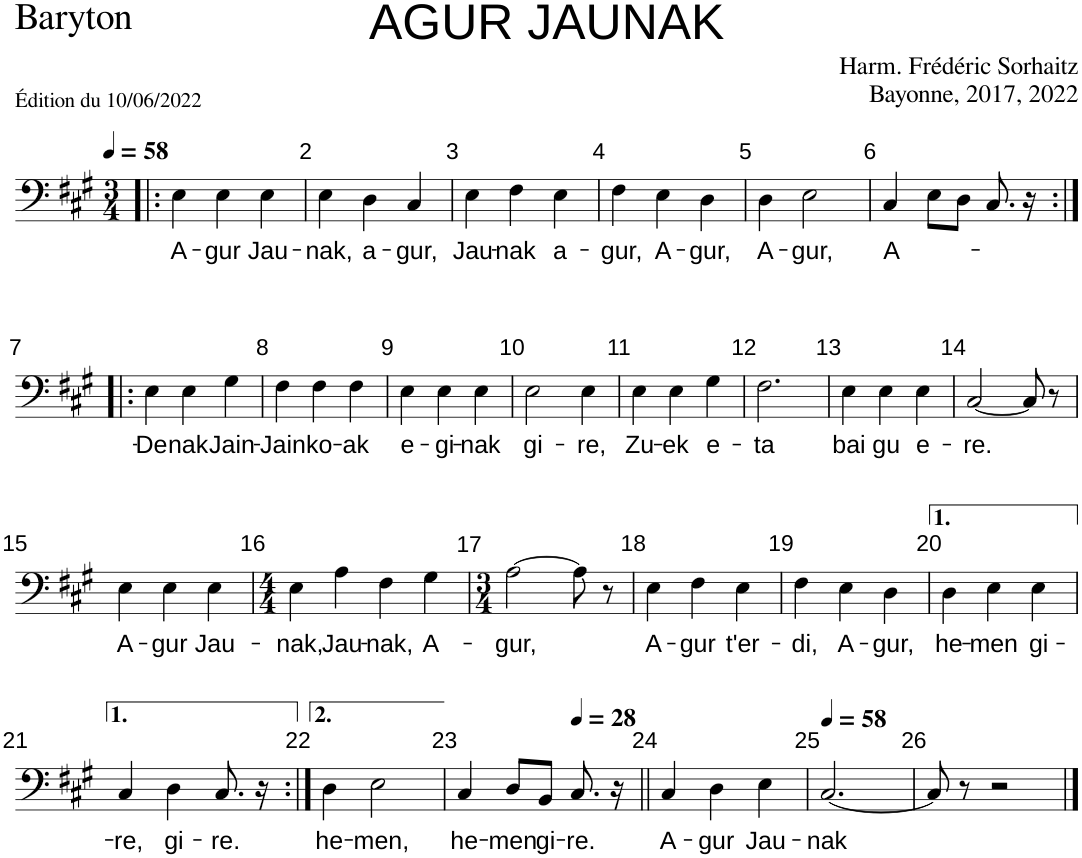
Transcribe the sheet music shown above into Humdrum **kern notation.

**kern	**text
*part1	*part1
*staff1	*staff1
*I"Baryton	*
*I'Bar.	*
*clefF4	*
*k[f#c#g#]	*
*M3/4	*
*MM58	*
=1!|:	=1!|:
!	!LO:LY:b
4E\	A-
!	!LO:LY:b
4E\	-gur
!	!LO:LY:b
4E\	Jau-
=2	=2
!	!LO:LY:b
4E\	-nak,
!	!LO:LY:b
4D\	a-
!	!LO:LY:b
4C#/	-gur,
=3	=3
!	!LO:LY:b
4E\	Jau-
!	!LO:LY:b
4F#\	-nak
!	!LO:LY:b
4E\	a-
=4	=4
!	!LO:LY:b
4F#\	-gur,
!	!LO:LY:b
4E\	A-
!	!LO:LY:b
4D\	-gur,
=5	=5
!	!LO:LY:b
4D\	A-
!	!LO:LY:b
2E\	-gur,
=6	=6
!	!LO:LY:b
4C#/	A-
8E\L	.
8D\J	.
8.C#/	.
16r	.
!!LO:LB:g=z
=7:|!|:	=7:|!|:
!	!LO:LY:b
4E\	De-
!	!LO:LY:b
4E\	-nak
!	!LO:LY:b
4G#\	Jain-
=8	=8
!	!LO:LY:b
4F#\	Jain-
!	!LO:LY:b
4F#\	-ko-
!	!LO:LY:b
4F#\	-ak
=9	=9
!	!LO:LY:b
4E\	e-
!	!LO:LY:b
4E\	-gi-
!	!LO:LY:b
4E\	-nak
=10	=10
!	!LO:LY:b
2E\	gi-
!	!LO:LY:b
4E\	-re,
=11	=11
!	!LO:LY:b
4E\	Zu-
!	!LO:LY:b
4E\	-ek
!	!LO:LY:b
4G#\	e-
=12	=12
!	!LO:LY:b
2.F#\	-ta
=13	=13
!	!LO:LY:b
4E\	bai
!	!LO:LY:b
4E\	gu
!	!LO:LY:b
4E\	e-
=14	=14
!	!LO:LY:b
[2C#/	-re.
8C#/]	.
8r	.
!!LO:LB:g=z
=15	=15
!	!LO:LY:b
4E\	A-
!	!LO:LY:b
4E\	-gur
!	!LO:LY:b
4E\	Jau-
=16	=16
*M4/4	*
!	!LO:LY:b
4E\	-nak,
!	!LO:LY:b
4A\	Jau-
!	!LO:LY:b
4F#\	-nak,
!	!LO:LY:b
4G#\	A-
=17	=17
*M3/4	*
!	!LO:LY:b
[2A\	-gur,
8A\]	.
8r	.
=18	=18
!	!LO:LY:b
4E\	A-
!	!LO:LY:b
4F#\	-gur
!	!LO:LY:b
4E\	t'er-
=19	=19
!	!LO:LY:b
4F#\	-di,
!	!LO:LY:b
4E\	A-
!	!LO:LY:b
4D\	-gur,
=20	=20
!	!LO:LY:b
4D\	he-
!	!LO:LY:b
4E\	-men
!	!LO:LY:b
4E\	gi-
!!LO:LB:g=z
=21	=21
!	!LO:LY:b
4C#/	-re,
!	!LO:LY:b
4D\	gi-
!	!LO:LY:b
8.C#/	-re.
16r	.
=22:|!	=22:|!
!	!LO:LY:b
4D\	he-
!	!LO:LY:b
2E\	-men,
=23	=23
!	!LO:LY:b
4C#/	he-
!	!LO:LY:b
8D/L	-men
!	!LO:LY:b
8BB/J	gi-
*MM28	*
!	!LO:LY:b
8.C#/	-re.
16r	.
=24||	=24||
!	!LO:LY:b
4C#/	A-
!	!LO:LY:b
4D\	-gur
!	!LO:LY:b
4E\	Jau-
=25	=25
*MM58	*
!	!LO:LY:b
[2.C#/	-nak
=26	=26
8C#/]	.
8r	.
2r	.
==	==
*-	*-
